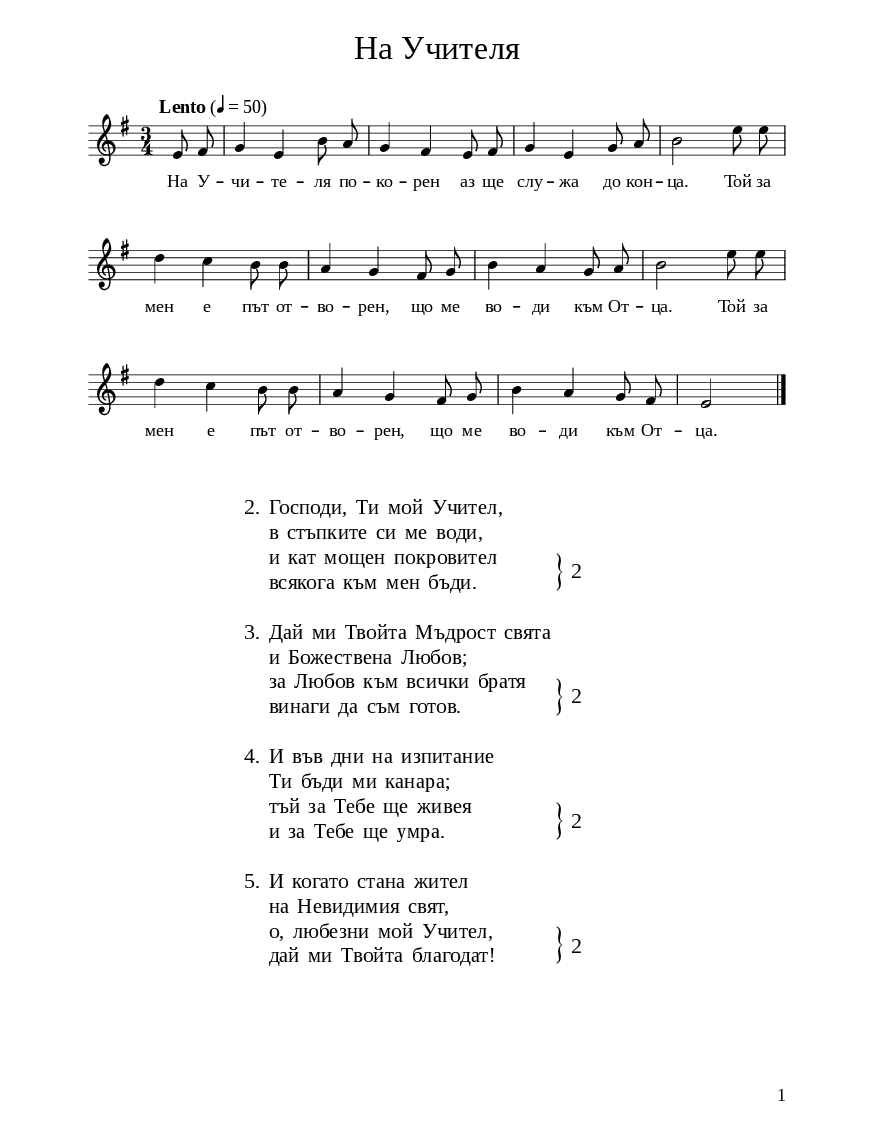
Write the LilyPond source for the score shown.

\version "2.24.2"

% include paper part and global functions
\include "include/globals.ily"

"rightBraces037" = \markup {
  \column {
    % repeat braces
    \translate #'(0 . -5.6 )
    \right-brace #18

    \translate #'(0 . -10.2 )
    \right-brace #18

    \translate #'(0 . -10.2 )
    \right-brace #18

    \translate #'(0 . -10.2 )
    \right-brace #18

  }
  \column {
    % repeat numbers
    \translate #'(0 . -6.2 )
    2

    \translate #'(0 . -12 )
    2

    \translate #'(0 . -12 )
    2

    \translate #'(0 . -12.1 )
    2
  }
}

\bookpart {
  \label #'ref037
  \tocItem \markup "На Учителя"
  \include "include/bookpart-paper.ily"
  \score {
    \include "include/score-layout.ily"

    \new Voice \absolute {
      \clef treble
      \key e \minor
      \time 3/4
      \tempoFunc "Lento" 4 "50"
      \autoBeamOff
      \partial 4
      \autoBeamOff
      e'8 fis'8 | g'4 e'4 b'8 a'8 | g'4 fis'4 e'8 fis'8 | g'4 e'4 g'8 a'8 |  b'2 e''8  e''8 \break
      d''4 c''4 b'8 b'8 | a'4 g'4 fis'8 g'8 | b'4 a'4 g'8 a'8 | b'2 e''8 e''8 \break
      | d''4 c''4 b'8 b'8 | a'4 g'4 fis'8 g'8 | b'4 a'4 g'8 fis'8 | e'2 \bar "|."\break
    }

    \addlyrics {
      На У --  чи -- те -- ля по -- ко -- рен аз ще слу -- жа
      до кон -- ца. Той за мен е път от -- во --
      рен, що ме во -- ди към От -- ца. Той за мен
      е път от -- во -- рен, що ме во -- ди към От -- ца.
    }

    \header {
      title = \titleFunc "На Учителя" "Na Učitelja"
    }

    \midi{}

  } % score



  \markup \fontsize #bgCoupletFontSize {
    \hspace #15
    \override #`(baseline-skip . ,bgCoupletBaselineSkip)
    \column {
      \line { 2.  Господи, Ти мой Учител, }
      \line {   "   " в стъпките си ме води, }
      \line {   "   " и кат мощен покровител }
      \line {   "   " всякога към мен бъди. }
      \line { " " }
      \line { 3. Дай ми Твойта Мъдрост свята }
      \line {   "   " и Божествена Любов; }
      \line {   "   " за Любов към всички братя }
      \line {   "   " винаги да съм готов. }
      \line { " " }
      \line { 4. И във дни на изпитание }
      \line {   "   " Ти бъди ми канара; }
      \line {   "   " тъй за Тебе ще живея }
      \line {   "   " и за Тебе ще умра. }
      \line { " " }
      \line { 5. И когато стана жител }
      \line {   "   " на Невидимия свят, }
      \line {   "   " о, любезни мой Учител,  }
      \line {   "   " дай ми Твойта благодат! }
    }
    \"rightBraces037"

  } % markup
  

} % bookpart
